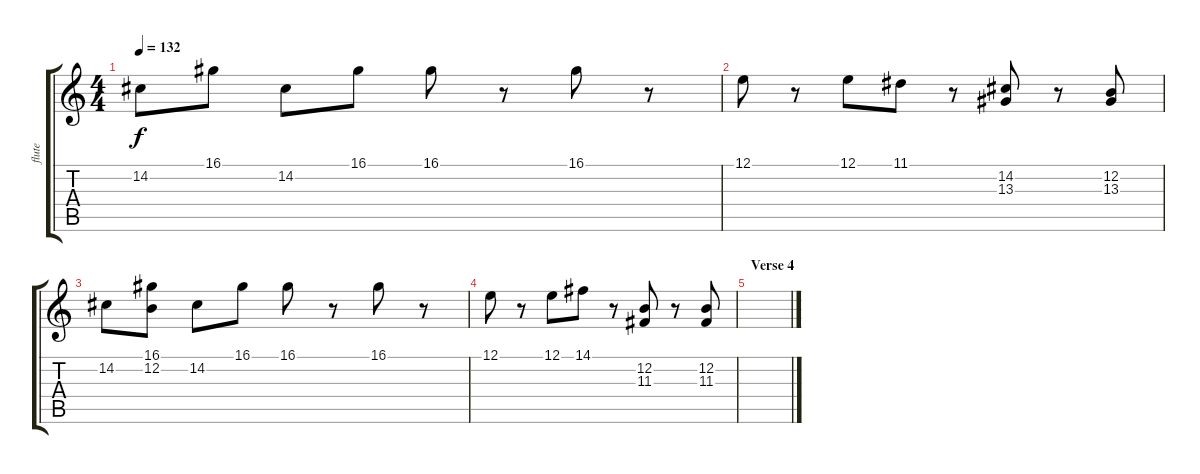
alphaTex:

\track ("flute" "flute") {instrument panflute}
\staff {score tabs}
\tuning (E4 B3 G3 D3 A2 E2) {hide}
\ts (4 4)
\tempo 132
\clef g2
\ks c
14.2.8{dy f} 16.1.8 14.2.8 16.1.8 16.1.8 r.8 16.1.8 r.8 |
12.1.8 r.8 12.1.8 11.1.8 r.8 (14.2 13.3).8 r.8 (12.2 13.3).8 |
14.2.8 (16.1 12.2).8 14.2.8 16.1.8 16.1.8 r.8 16.1.8 r.8 |
12.1.8 r.8 12.1.8 14.1.8 r.8 (12.2 11.3).8 r.8 (12.2 11.3).8 |
\section ("" "Verse 4")
